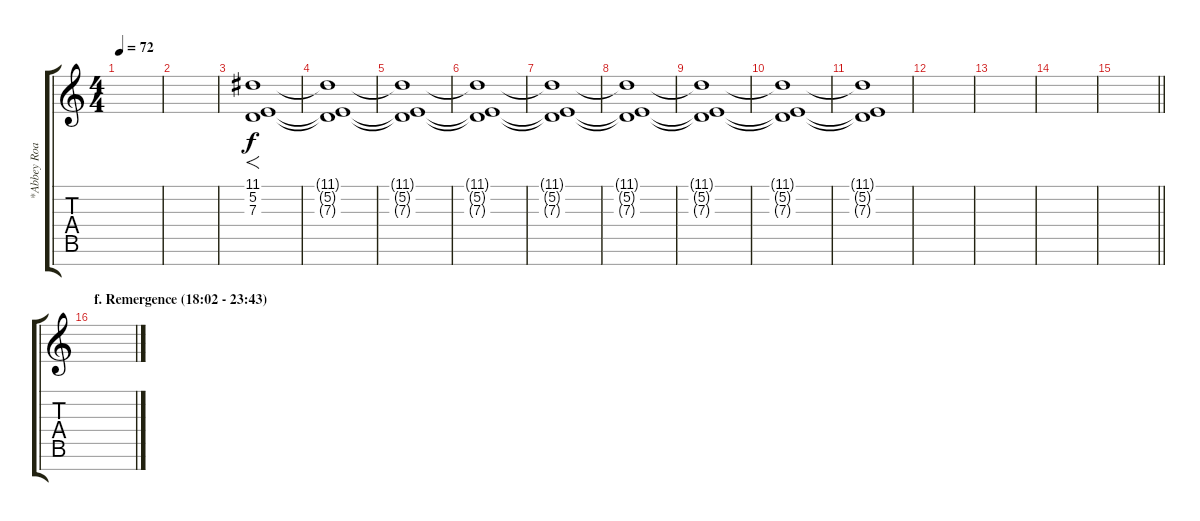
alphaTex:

\track ("*Abbey Road Orchestra* Brass II" "*Abbey Roa") {instrument trombone}
\staff {score tabs}
\tuning (E4 B3 G3 D3 A2 E2 B1) {hide}
\ts (4 4)
\tempo 72
\clef g2
\ks c
|
|
(11.1 5.2 7.3).1{f} |
(11.1{t} 5.2{t} 7.3{t}).1 |
(11.1{t} 5.2{t} 7.3{t}).1 |
(11.1{t} 5.2{t} 7.3{t}).1 |
(11.1{t} 5.2{t} 7.3{t}).1 |
(11.1{t} 5.2{t} 7.3{t}).1 |
(11.1{t} 5.2{t} 7.3{t}).1 |
(11.1{t} 5.2{t} 7.3{t}).1 |
(11.1{t} 5.2{t} 7.3{t}).1 |
|
|
|
\barLineRight lightlight
|
\section ("" "f. Remergence (18:02 - 23:43) ")
